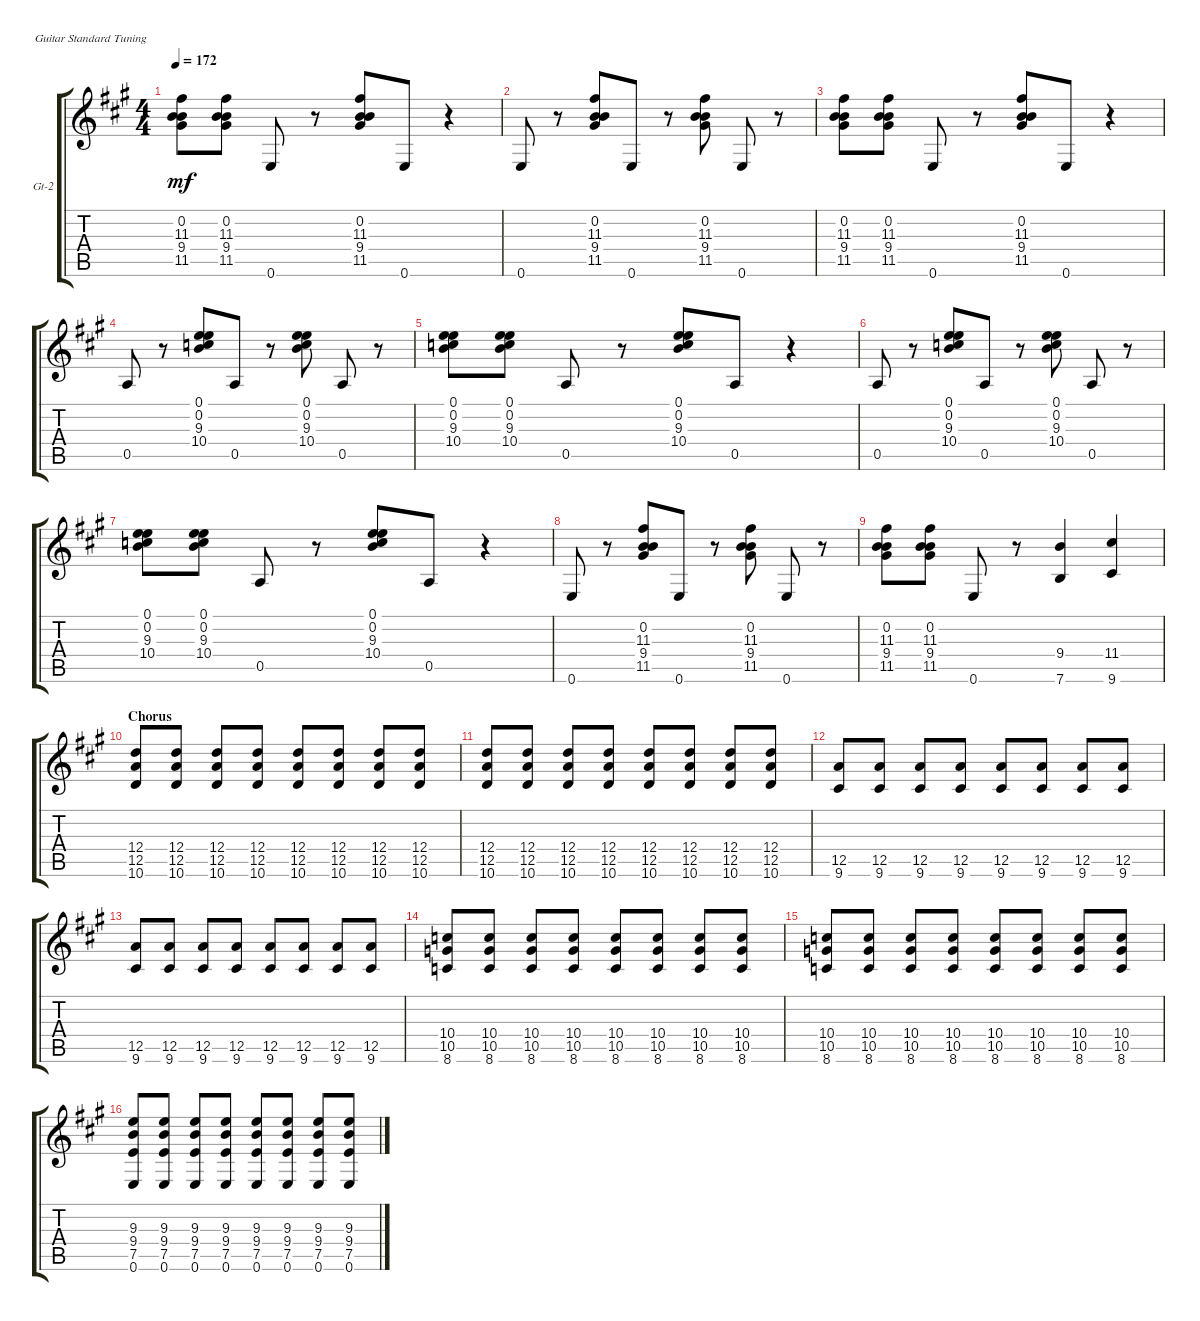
\defaultSystemsLayout 4
\bracketExtendMode groupsimilarinstruments
\firstSystemTrackNameOrientation horizontal
\otherSystemsTrackNameOrientation horizontal
\track ("Guitar 2" "Gt-2") {instrument distortionguitar}
\staff {score tabs}
\tuning (E4 B3 G3 D3 A2 E2)
\ts (4 4)
\tempo 172
\clef g2
\ks a
(9.4 11.3 0.2 11.5).8{dy mf} (9.4 11.3 0.2 11.5).8 0.6.8 r.8 (9.4 11.3 0.2 11.5).8 0.6.8 r.4 |
0.6.8 r.8 (9.4 11.3 0.2 11.5).8 0.6.8 r.8 (9.4 11.3 0.2 11.5).8 0.6.8 r.8 |
(9.4 11.3 0.2 11.5).8 (9.4 11.3 0.2 11.5).8 0.6.8 r.8 (9.4 11.3 0.2 11.5).8 0.6.8 r.4 |
0.5.8 r.8 (10.4 9.3 0.2 0.1).8 0.5.8 r.8 (10.4 9.3 0.2 0.1).8 0.5.8 r.8 |
(10.4 9.3 0.2 0.1).8 (10.4 9.3 0.2 0.1).8 0.5.8 r.8 (10.4 9.3 0.2 0.1).8 0.5.8 r.4 |
0.5.8 r.8 (10.4 9.3 0.2 0.1).8 0.5.8 r.8 (10.4 9.3 0.2 0.1).8 0.5.8 r.8 |
(10.4 9.3 0.2 0.1).8 (10.4 9.3 0.2 0.1).8 0.5.8 r.8 (10.4 9.3 0.2 0.1).8 0.5.8 r.4 |
0.6.8 r.8 (9.4 11.3 0.2 11.5).8 0.6.8 r.8 (9.4 11.3 0.2 11.5).8 0.6.8 r.8 |
(9.4 11.3 0.2 11.5).8 (9.4 11.3 0.2 11.5).8 0.6.8 r.8 (7.6 9.4).4 (9.6 11.4).4 |
\section ("" "Chorus")
(10.6 12.5 12.4).8 (10.6 12.5 12.4).8 (10.6 12.5 12.4).8 (10.6 12.5 12.4).8 (10.6 12.5 12.4).8 (10.6 12.5 12.4).8 (10.6 12.5 12.4).8 (10.6 12.5 12.4).8 |
(10.6 12.5 12.4).8 (10.6 12.5 12.4).8 (10.6 12.5 12.4).8 (10.6 12.5 12.4).8 (10.6 12.5 12.4).8 (10.6 12.5 12.4).8 (10.6 12.5 12.4).8 (10.6 12.5 12.4).8 |
(9.6 12.5).8 (9.6 12.5).8 (9.6 12.5).8 (9.6 12.5).8 (9.6 12.5).8 (9.6 12.5).8 (9.6 12.5).8 (9.6 12.5).8 |
(9.6 12.5).8 (9.6 12.5).8 (9.6 12.5).8 (9.6 12.5).8 (9.6 12.5).8 (9.6 12.5).8 (9.6 12.5).8 (9.6 12.5).8 |
(8.6 10.5 10.4).8 (8.6 10.5 10.4).8 (8.6 10.5 10.4).8 (8.6 10.5 10.4).8 (8.6 10.5 10.4).8 (8.6 10.5 10.4).8 (8.6 10.5 10.4).8 (8.6 10.5 10.4).8 |
(8.6 10.5 10.4).8 (8.6 10.5 10.4).8 (8.6 10.5 10.4).8 (8.6 10.5 10.4).8 (8.6 10.5 10.4).8 (8.6 10.5 10.4).8 (8.6 10.5 10.4).8 (8.6 10.5 10.4).8 |
(0.6 7.5 9.4 9.3).8 (0.6 7.5 9.4 9.3).8 (0.6 7.5 9.4 9.3).8 (0.6 7.5 9.4 9.3).8 (0.6 7.5 9.4 9.3).8 (0.6 7.5 9.4 9.3).8 (0.6 7.5 9.4 9.3).8 (0.6 7.5 9.4 9.3).8
